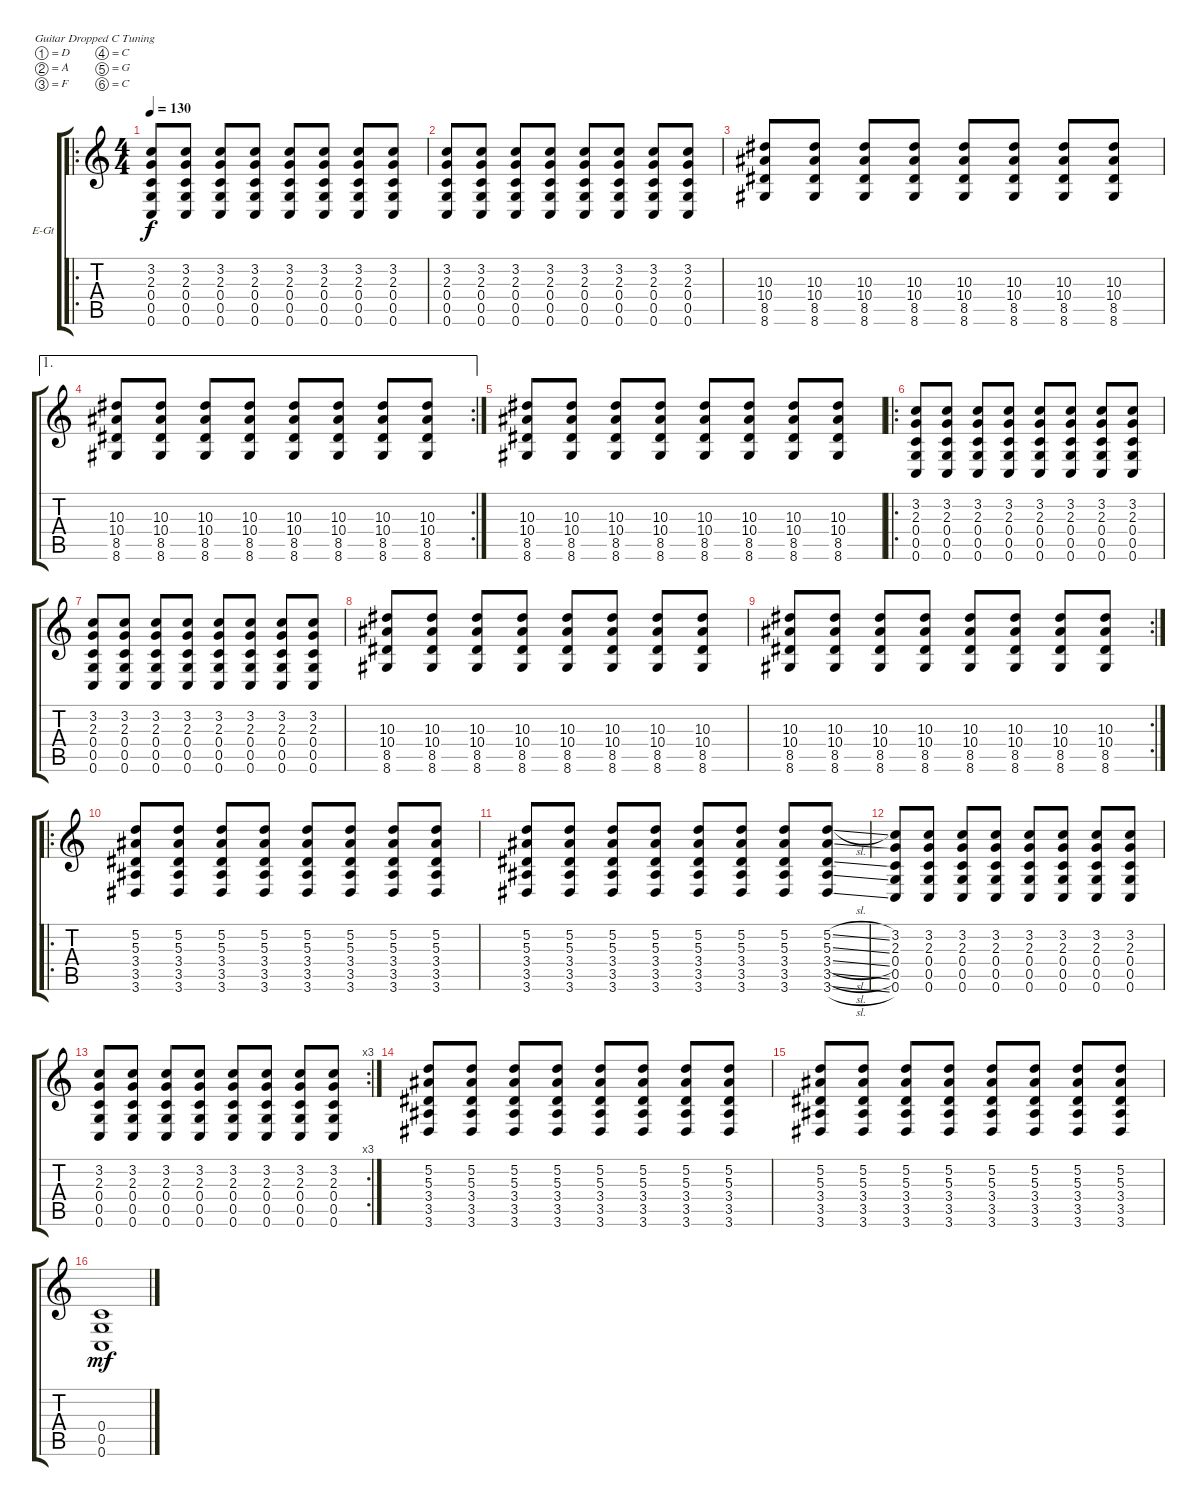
\defaultSystemsLayout 4
\bracketExtendMode groupsimilarinstruments
\firstSystemTrackNameOrientation horizontal
\otherSystemsTrackNameOrientation horizontal
\track ("Electric Guitar" "E-Gt") {instrument distortionguitar}
\staff {score tabs}
\tuning (D4 A3 F3 C3 G2 C2)
\ro
\ts (4 4)
\tempo 130
\clef g2
\scale
0.373737
\ks c
(0.6 0.5 0.4 2.3 3.2).8{dy f} (0.6 0.5 0.4 2.3 3.2).8 (0.6 0.5 0.4 2.3 3.2).8 (0.6 0.5 0.4 2.3 3.2).8 (0.6 0.5 0.4 2.3 3.2).8 (0.6 0.5 0.4 2.3 3.2).8 (0.6 0.5 0.4 2.3 3.2).8 (0.6 0.5 0.4 2.3 3.2).8 |
\scale
0.313131 (0.6 0.5 0.4 2.3 3.2).8 (0.6 0.5 0.4 2.3 3.2).8 (0.6 0.5 0.4 2.3 3.2).8 (0.6 0.5 0.4 2.3 3.2).8 (0.6 0.5 0.4 2.3 3.2).8 (0.6 0.5 0.4 2.3 3.2).8 (0.6 0.5 0.4 2.3 3.2).8 (0.6 0.5 0.4 2.3 3.2).8 |
\scale
0.313131 (8.6 8.5 10.4 10.3).8 (8.6 8.5 10.4 10.3).8 (8.6 8.5 10.4 10.3).8 (8.6 8.5 10.4 10.3).8 (8.6 8.5 10.4 10.3).8 (8.6 8.5 10.4 10.3).8 (8.6 8.5 10.4 10.3).8 (8.6 8.5 10.4 10.3).8 |
\ae 1
\rc 2
\scale
0.333333 (8.6 8.5 10.4 10.3).8 (8.6 8.5 10.4 10.3).8 (8.6 8.5 10.4 10.3).8 (8.6 8.5 10.4 10.3).8 (8.6 8.5 10.4 10.3).8 (8.6 8.5 10.4 10.3).8 (8.6 8.5 10.4 10.3).8 (8.6 8.5 10.4 10.3).8 |
(8.6 8.5 10.4 10.3).8 (8.6 8.5 10.4 10.3).8 (8.6 8.5 10.4 10.3).8 (8.6 8.5 10.4 10.3).8 (8.6 8.5 10.4 10.3).8 (8.6 8.5 10.4 10.3).8 (8.6 8.5 10.4 10.3).8 (8.6 8.5 10.4 10.3).8 |
\ro
(0.6 0.5 0.4 2.3 3.2).8 (0.6 0.5 0.4 2.3 3.2).8 (0.6 0.5 0.4 2.3 3.2).8 (0.6 0.5 0.4 2.3 3.2).8 (0.6 0.5 0.4 2.3 3.2).8 (0.6 0.5 0.4 2.3 3.2).8 (0.6 0.5 0.4 2.3 3.2).8 (0.6 0.5 0.4 2.3 3.2).8 |
(0.6 0.5 0.4 2.3 3.2).8 (0.6 0.5 0.4 2.3 3.2).8 (0.6 0.5 0.4 2.3 3.2).8 (0.6 0.5 0.4 2.3 3.2).8 (0.6 0.5 0.4 2.3 3.2).8 (0.6 0.5 0.4 2.3 3.2).8 (0.6 0.5 0.4 2.3 3.2).8 (0.6 0.5 0.4 2.3 3.2).8 |
(8.6 8.5 10.4 10.3).8 (8.6 8.5 10.4 10.3).8 (8.6 8.5 10.4 10.3).8 (8.6 8.5 10.4 10.3).8 (8.6 8.5 10.4 10.3).8 (8.6 8.5 10.4 10.3).8 (8.6 8.5 10.4 10.3).8 (8.6 8.5 10.4 10.3).8 |
\rc 2
(8.6 8.5 10.4 10.3).8 (8.6 8.5 10.4 10.3).8 (8.6 8.5 10.4 10.3).8 (8.6 8.5 10.4 10.3).8 (8.6 8.5 10.4 10.3).8 (8.6 8.5 10.4 10.3).8 (8.6 8.5 10.4 10.3).8 (8.6 8.5 10.4 10.3).8 |
\ro
\scale
0.362745 (3.6 3.5 3.4 5.3 5.2).8 (3.6 3.5 3.4 5.3 5.2).8 (3.6 3.5 3.4 5.3 5.2).8 (3.6 3.5 3.4 5.3 5.2).8 (3.6 3.5 3.4 5.3 5.2).8 (3.6 3.5 3.4 5.3 5.2).8 (3.6 3.5 3.4 5.3 5.2).8 (3.6 3.5 3.4 5.3 5.2).8 |
\scale
0.303922 (3.6 3.5 3.4 5.3 5.2).8 (3.6 3.5 3.4 5.3 5.2).8 (3.6 3.5 3.4 5.3 5.2).8 (3.6 3.5 3.4 5.3 5.2).8 (3.6 3.5 3.4 5.3 5.2).8 (3.6 3.5 3.4 5.3 5.2).8 (3.6 3.5 3.4 5.3 5.2).8 (3.6{sl} 3.5{sl} 3.4{sl} 5.3{sl} 5.2{sl}).8 |
\scale
0.322917 (0.6 0.5 0.4 2.3 3.2).8 (0.6 0.5 0.4 2.3 3.2).8 (0.6 0.5 0.4 2.3 3.2).8 (0.6 0.5 0.4 2.3 3.2).8 (0.6 0.5 0.4 2.3 3.2).8 (0.6 0.5 0.4 2.3 3.2).8 (0.6 0.5 0.4 2.3 3.2).8 (0.6 0.5 0.4 2.3 3.2).8 |
\rc 3
\scale
0.354167 (0.6 0.5 0.4 2.3 3.2).8 (0.6 0.5 0.4 2.3 3.2).8 (0.6 0.5 0.4 2.3 3.2).8 (0.6 0.5 0.4 2.3 3.2).8 (0.6 0.5 0.4 2.3 3.2).8 (0.6 0.5 0.4 2.3 3.2).8 (0.6 0.5 0.4 2.3 3.2).8 (0.6 0.5 0.4 2.3 3.2).8 |
\scale
0.322917 (3.6 3.5 3.4 5.3 5.2).8 (3.6 3.5 3.4 5.3 5.2).8 (3.6 3.5 3.4 5.3 5.2).8 (3.6 3.5 3.4 5.3 5.2).8 (3.6 3.5 3.4 5.3 5.2).8 (3.6 3.5 3.4 5.3 5.2).8 (3.6 3.5 3.4 5.3 5.2).8 (3.6 3.5 3.4 5.3 5.2).8 |
\scale
0.333333 (3.6 3.5 3.4 5.3 5.2).8 (3.6 3.5 3.4 5.3 5.2).8 (3.6 3.5 3.4 5.3 5.2).8 (3.6 3.5 3.4 5.3 5.2).8 (3.6 3.5 3.4 5.3 5.2).8 (3.6 3.5 3.4 5.3 5.2).8 (3.6 3.5 3.4 5.3 5.2).8 (3.6 3.5 3.4 5.3 5.2).8 |
\scale
0.333333 (0.6 0.5 0.4).1{dy mf}
